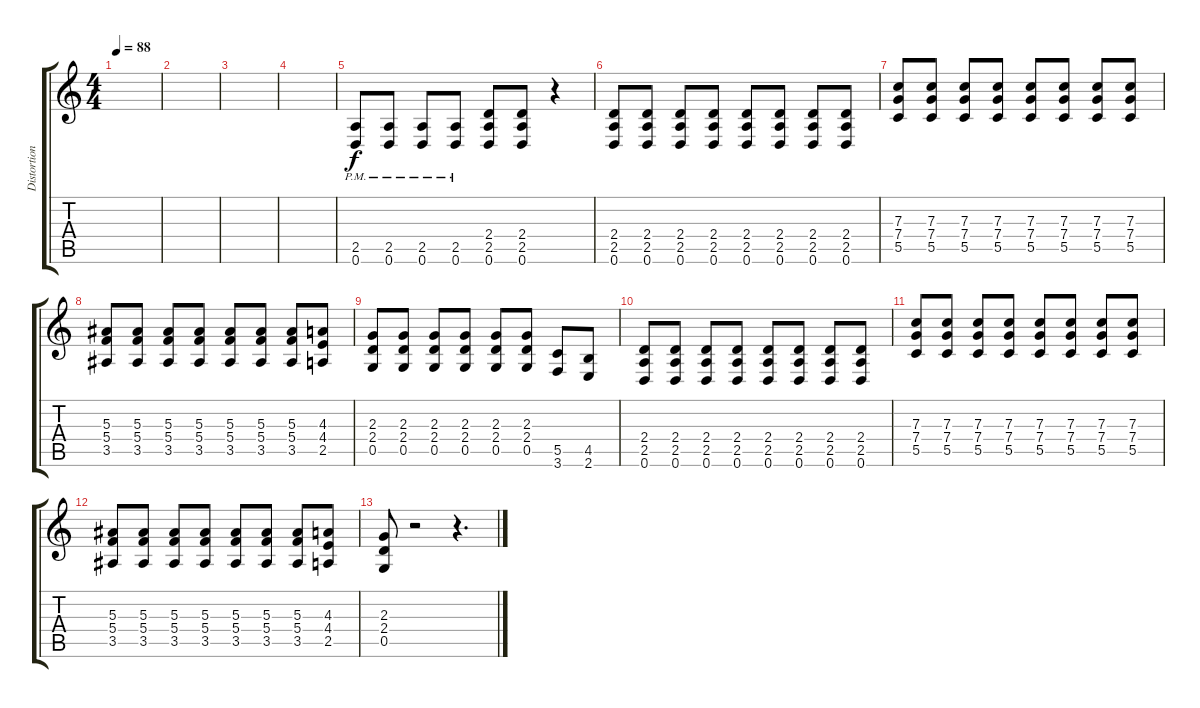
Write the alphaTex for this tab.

\track ("Distortion Guitar" "Distortion") {instrument distortionguitar}
\staff {score tabs}
\tuning (D4 A3 F3 C3 G2 D2) {hide}
\ts (4 4)
\tempo 88
\clef g2
\ks c
|
|
|
|
(2.5{pm} 0.6{pm}).8 (2.5{pm} 0.6{pm}).8 (2.5{pm} 0.6{pm}).8 (2.5{pm} 0.6{pm}).8 (2.4 2.5 0.6).8 (2.4 2.5 0.6).8 r.4 |
(2.4 2.5 0.6).8 (2.4 2.5 0.6).8 (2.4 2.5 0.6).8 (2.4 2.5 0.6).8 (2.4 2.5 0.6).8 (2.4 2.5 0.6).8 (2.4 2.5 0.6).8 (2.4 2.5 0.6).8 |
(7.3 7.4 5.5).8 (7.3 7.4 5.5).8 (7.3 7.4 5.5).8 (7.3 7.4 5.5).8 (7.3 7.4 5.5).8 (7.3 7.4 5.5).8 (7.3 7.4 5.5).8 (7.3 7.4 5.5).8 |
(5.3 5.4 3.5).8 (5.3 5.4 3.5).8 (5.3 5.4 3.5).8 (5.3 5.4 3.5).8 (5.3 5.4 3.5).8 (5.3 5.4 3.5).8 (5.3 5.4 3.5).8 (4.3 4.4 2.5).8 |
(2.3 2.4 0.5).8 (2.3 2.4 0.5).8 (2.3 2.4 0.5).8 (2.3 2.4 0.5).8 (2.3 2.4 0.5).8 (2.3 2.4 0.5).8 (5.5 3.6).8 (4.5 2.6).8 |
(2.4 2.5 0.6).8 (2.4 2.5 0.6).8 (2.4 2.5 0.6).8 (2.4 2.5 0.6).8 (2.4 2.5 0.6).8 (2.4 2.5 0.6).8 (2.4 2.5 0.6).8 (2.4 2.5 0.6).8 |
(7.3 7.4 5.5).8 (7.3 7.4 5.5).8 (7.3 7.4 5.5).8 (7.3 7.4 5.5).8 (7.3 7.4 5.5).8 (7.3 7.4 5.5).8 (7.3 7.4 5.5).8 (7.3 7.4 5.5).8 |
(5.3 5.4 3.5).8 (5.3 5.4 3.5).8 (5.3 5.4 3.5).8 (5.3 5.4 3.5).8 (5.3 5.4 3.5).8 (5.3 5.4 3.5).8 (5.3 5.4 3.5).8 (4.3 4.4 2.5).8 |
(2.3 2.4 0.5).8 r.2 r.4{d}
